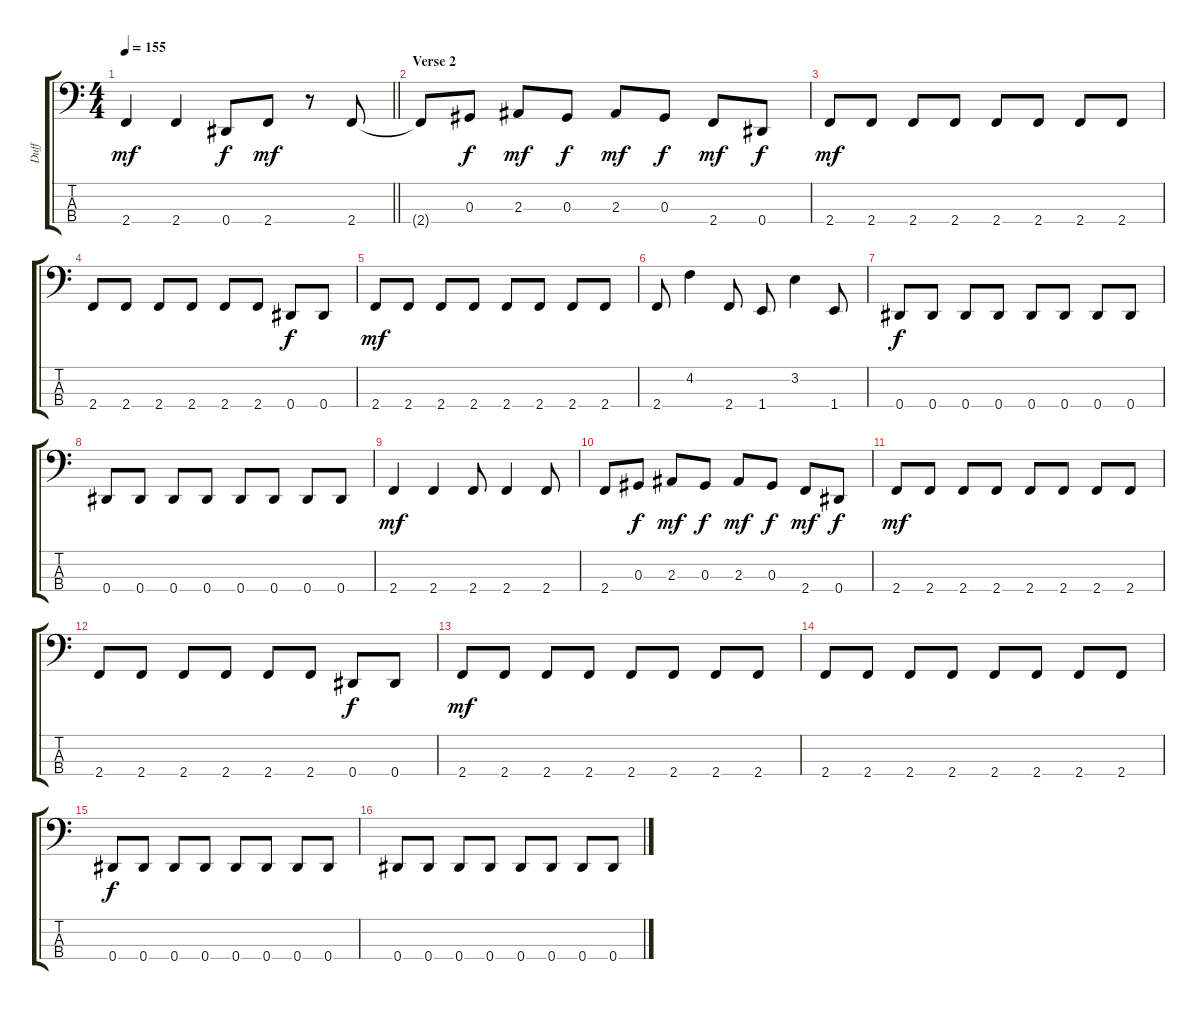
\track ("Duff" "Duff") {instrument electricbasspick}
\staff {score tabs}
\tuning (Gb2 Db2 Ab1 Eb1) {hide}
\ts (4 4)
\tempo 155
\clef f4
\barLineRight lightlight
\ks c
2.4.4{dy mf} 2.4.4 0.4.8{dy f} 2.4.8{dy mf} r.8 2.4.8 |
\section ("" "Verse 2")
2.4{t}.8 0.3.8{dy f} 2.3.8{dy mf} 0.3.8{dy f} 2.3.8{dy mf} 0.3.8{dy f} 2.4.8{dy mf} 0.4.8{dy f} |
2.4.8{dy mf} 2.4.8 2.4.8 2.4.8 2.4.8 2.4.8 2.4.8 2.4.8 |
2.4.8 2.4.8 2.4.8 2.4.8 2.4.8 2.4.8 0.4.8{dy f} 0.4.8 |
2.4.8{dy mf} 2.4.8 2.4.8 2.4.8 2.4.8 2.4.8 2.4.8 2.4.8 |
2.4.8 4.2.4 2.4.8 1.4.8 3.2.4 1.4.8 |
0.4.8{dy f} 0.4.8 0.4.8 0.4.8 0.4.8 0.4.8 0.4.8 0.4.8 |
0.4.8 0.4.8 0.4.8 0.4.8 0.4.8 0.4.8 0.4.8 0.4.8 |
2.4.4{dy mf} 2.4.4 2.4.8 2.4.4 2.4.8 |
2.4.8 0.3.8{dy f} 2.3.8{dy mf} 0.3.8{dy f} 2.3.8{dy mf} 0.3.8{dy f} 2.4.8{dy mf} 0.4.8{dy f} |
2.4.8{dy mf} 2.4.8 2.4.8 2.4.8 2.4.8 2.4.8 2.4.8 2.4.8 |
2.4.8 2.4.8 2.4.8 2.4.8 2.4.8 2.4.8 0.4.8{dy f} 0.4.8 |
2.4.8{dy mf} 2.4.8 2.4.8 2.4.8 2.4.8 2.4.8 2.4.8 2.4.8 |
2.4.8 2.4.8 2.4.8 2.4.8 2.4.8 2.4.8 2.4.8 2.4.8 |
0.4.8{dy f} 0.4.8 0.4.8 0.4.8 0.4.8 0.4.8 0.4.8 0.4.8 |
0.4.8 0.4.8 0.4.8 0.4.8 0.4.8 0.4.8 0.4.8 0.4.8
